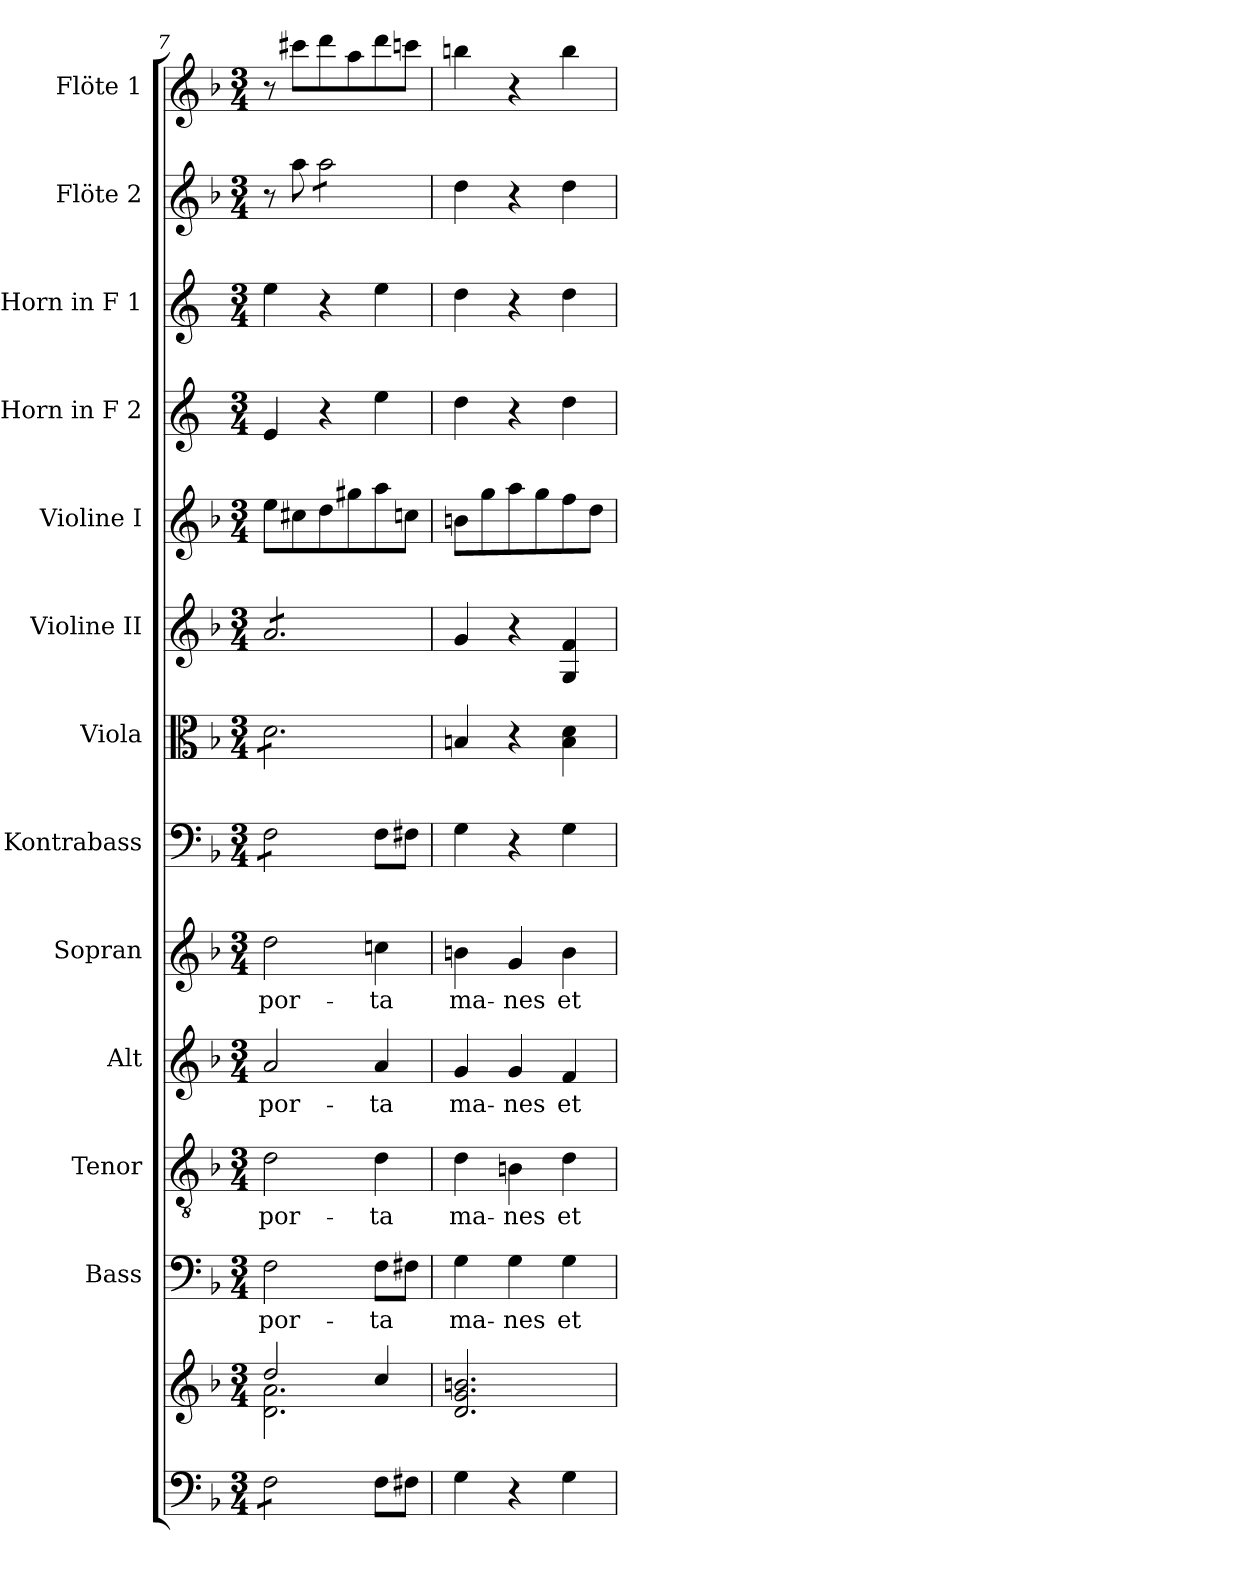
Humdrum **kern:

**kern	**kern	**kern	**text	**kern	**text	**kern	**text	**kern	**text	**kern	**kern	**kern	**kern	**kern	**kern	**kern	**kern
*part13	*part13	*part12	*part12	*part11	*part11	*part10	*part10	*part9	*part9	*part8	*part7	*part6	*part5	*part4	*part3	*part2	*part1
*staff14	*staff13	*staff12	*staff12	*staff11	*staff11	*staff10	*staff10	*staff9	*staff9	*staff8	*staff7	*staff6	*staff5	*staff4	*staff3	*staff2	*staff1
*	*	*I"Bass	*	*I"Tenor	*	*I"Alt	*	*I"Sopran	*	*I"Kontrabass	*I"Viola	*I"Violine II	*I"Violine I	*I"Horn in F 2	*I"Horn in F 1	*I"Flöte 2	*I"Flöte 1
*	*	*I'B.	*	*I'T.	*	*I'A.	*	*I'S.	*	*I'Kb.	*I'Vla.	*I'Vl. II	*I'Vl. I	*I'Hrn. F 2	*I'Hrn. F 1	*I'Fl. 2	*I'Fl. 1
*clefF4	*clefG2	*clefF4	*	*clefGv2	*	*clefG2	*	*clefG2	*	*clefF4	*clefC3	*clefG2	*clefG2	*clefG2	*clefG2	*clefG2	*clefG2
*	*	*	*	*	*	*	*	*	*	*ITrd7c12	*	*	*	*ITrd4c7	*ITrd4c7	*	*
*k[b-]	*k[b-]	*k[b-]	*	*k[b-]	*	*k[b-]	*	*k[b-]	*	*k[b-]	*k[b-]	*k[b-]	*k[b-]	*k[b-]	*k[b-]	*k[b-]	*k[b-]
*F:	*F:	*F:	*	*F:	*	*F:	*	*F:	*	*F:	*F:	*F:	*F:	*F:	*F:	*F:	*F:
*M3/4	*M3/4	*M3/4	*	*M3/4	*	*M3/4	*	*M3/4	*	*M3/4	*M3/4	*M3/4	*M3/4	*M3/4	*M3/4	*M3/4	*M3/4
=7	=7	=7	=7	=7	=7	=7	=7	=7	=7	=7	=7	=7	=7	=7	=7	=7	=7
*	*^	*	*	*	*	*	*	*	*	*	*	*	*	*	*	*	*
!	!	!	!	!LO:LY:b	!	!LO:LY:b	!	!LO:LY:b	!	!LO:LY:b	!	!	!	!	!	!	!	!
*tremolo	*	*	*	*	*	*	*	*	*	*	*	*	*	*	*	*	*	*
*	*	*	*	*	*	*	*	*	*	*	*tremolo	*	*	*	*	*	*	*
*	*	*	*	*	*	*	*	*	*	*	*	*tremolo	*	*	*	*	*	*
*	*	*	*	*	*	*	*	*	*	*	*	*	*tremolo	*	*	*	*	*
8F\L	2dd/	2.d\ 2.a\	2F\	por-	2d\	por-	2a/	por-	2dd\	por-	8FF\L	8d\L	8a/L	8ee\L	4A/	4a\	8r	8r
8F\	.	.	.	.	.	.	.	.	.	.	8FF\	8d\	8a/	8cc#X\	.	.	8aa\	8ccc#X\L
*	*	*	*	*	*	*	*	*	*	*	*	*	*	*	*	*	*tremolo	*
8F\	.	.	.	.	.	.	.	.	.	.	8FF\	8d\	8a/	8dd\	4r	4r	8aa\L	8ddd\
8F\J	.	.	.	.	.	.	.	.	.	.	8FF\J	8d\	8a/	8gg#X\	.	.	8aa\	8aa\
*	*	*	*	*	*	*	*	*	*	*	*Xtremolo	*	*	*	*	*	*	*
*Xtremolo	*	*	*	*	*	*	*	*	*	*	*	*	*	*	*	*	*	*
!	!	!	!	!LO:LY:b	!	!LO:LY:b	!	!LO:LY:b	!	!LO:LY:b	!	!	!	!	!	!	!	!
8F\L	4cc/	.	8F\L	-ta	4d\	-ta	4a/	-ta	4ccn\	-ta	8FF\L	8d\	8a/	8aa\	4a\	4a\	8aa\	8ddd\
8F#X\J	.	.	8F#X\J	.	.	.	.	.	.	.	8FF#X\J	8d\J	8a/J	8ccn\J	.	.	8aa\J	8cccn\J
*	*	*	*	*	*	*	*	*	*	*	*	*	*	*	*	*	*Xtremolo	*
*	*	*	*	*	*	*	*	*	*	*	*	*	*Xtremolo	*	*	*	*	*
*	*	*	*	*	*	*	*	*	*	*	*	*Xtremolo	*	*	*	*	*	*
*	*v	*v	*	*	*	*	*	*	*	*	*	*	*	*	*	*	*	*
=8	=8	=8	=8	=8	=8	=8	=8	=8	=8	=8	=8	=8	=8	=8	=8	=8	=8
!	!	!	!LO:LY:b	!	!LO:LY:b	!	!LO:LY:b	!	!LO:LY:b	!	!	!	!	!	!	!	!
4G\	2.d/ 2.g/ 2.bn/	4G\	ma-	4d\	ma-	4g/	ma-	4bn\	ma-	4GG\	4Bn/	4g/	8bn\L	4g\	4g\	4dd\	4bbn\
.	.	.	.	.	.	.	.	.	.	.	.	.	8gg\	.	.	.	.
!	!	!	!LO:LY:b	!	!LO:LY:b	!	!LO:LY:b	!	!LO:LY:b	!	!	!	!	!	!	!	!
4r	.	4G\	-nes	4Bn\	-nes	4g/	-nes	4g/	-nes	4r	4r	4r	8aa\	4r	4r	4r	4r
.	.	.	.	.	.	.	.	.	.	.	.	.	8gg\	.	.	.	.
!	!	!	!LO:LY:b	!	!LO:LY:b	!	!LO:LY:b	!	!LO:LY:b	!	!	!	!	!	!	!	!
4G\	.	4G\	et	4d\	et	4f/	et	4b\	et	4GG\	4B\ 4d\	4G/ 4f/	8ff\	4g\	4g\	4dd\	4bb\
.	.	.	.	.	.	.	.	.	.	.	.	.	8dd\J	.	.	.	.
=	=	=	=	=	=	=	=	=	=	=	=	=	=	=	=	=	=
*-	*-	*-	*-	*-	*-	*-	*-	*-	*-	*-	*-	*-	*-	*-	*-	*-	*-
